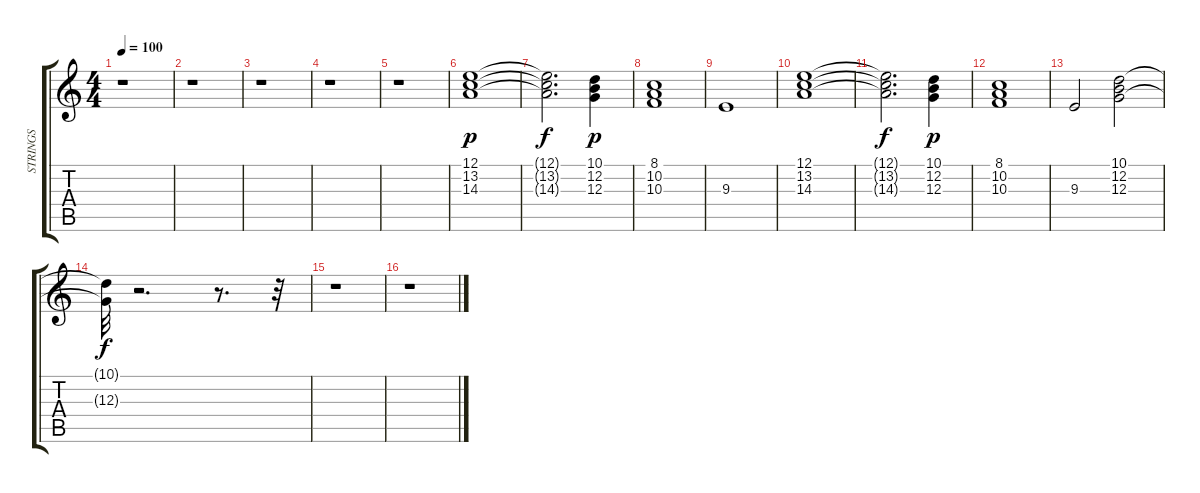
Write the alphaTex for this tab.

\track ("STRINGS" "STRINGS") {instrument stringensemble1}
\staff {score tabs}
\tuning (E4 B3 G3 D3 A2 E2) {hide}
\ts (4 4)
\tempo 100
\clef g2
\ks c
r.1{dy p} |
r.1 |
r.1 |
r.1 |
r.1 |
(12.1 13.2 14.3).1 |
(12.1{t} 13.2{t} 14.3{t}).2{d dy f} (10.1 12.2 12.3).4{dy p} |
(8.1 10.2 10.3).1 |
9.3.1 |
(12.1 13.2 14.3).1 |
(12.1{t} 13.2{t} 14.3{t}).2{d dy f} (10.1 12.2 12.3).4{dy p} |
(8.1 10.2 10.3).1 |
9.3.2 (10.1 12.2 12.3).2 |
(10.1{t} 12.3{t}).32{dy f} r.2{d} r.8{d} r.32 |
r.1 |
r.1
